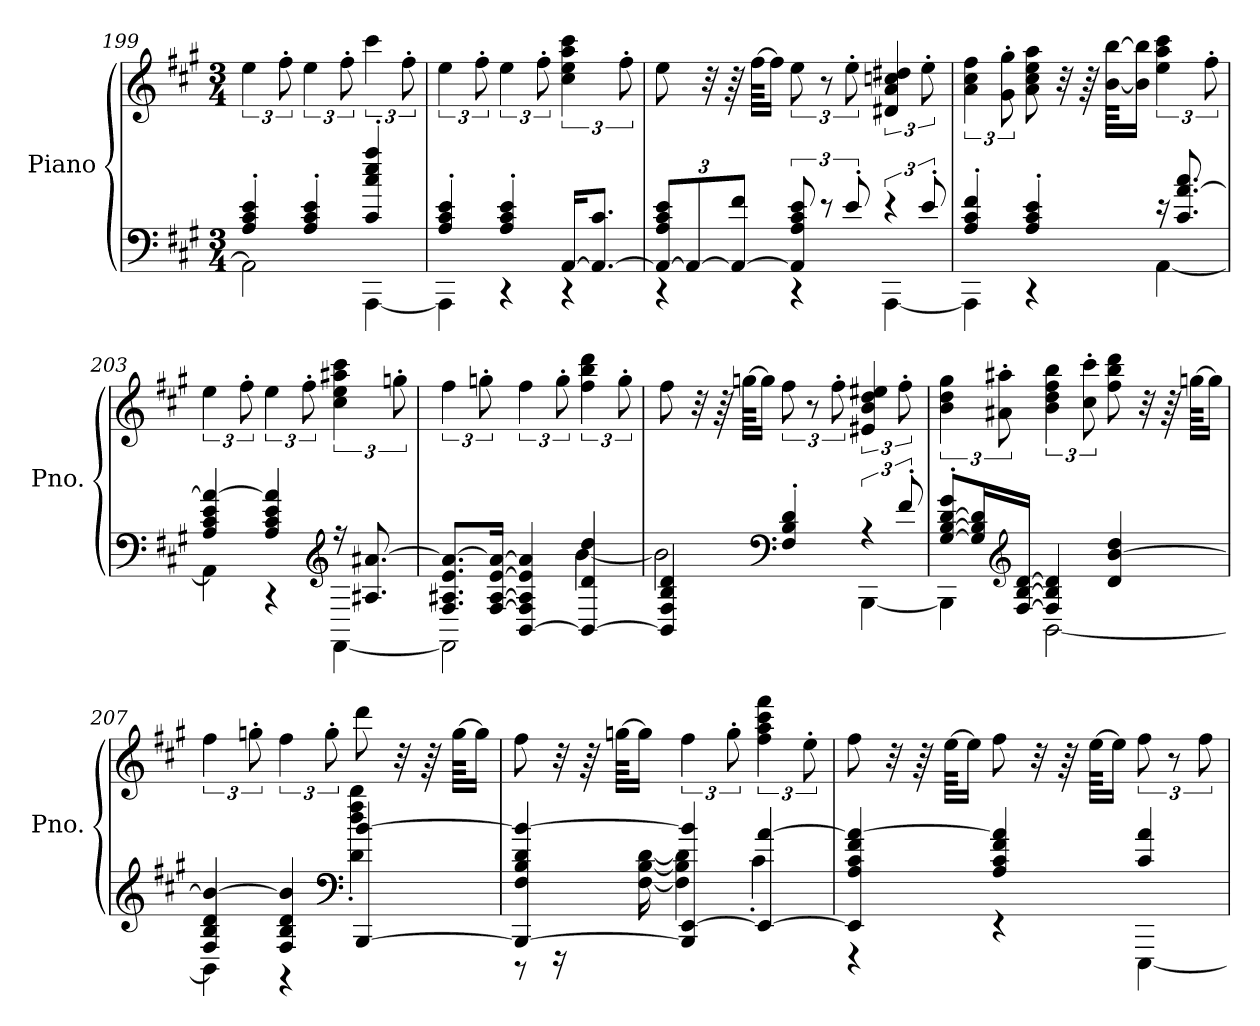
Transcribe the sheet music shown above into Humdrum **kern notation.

**kern	**kern
*part1	*part1
*staff2	*staff1
*I"Piano	*
*I'Pno.	*
*clefF4	*clefG2
*k[f#c#g#]	*k[f#c#g#]
*M3/4	*M3/4
=199	=199
*^	*
4A/' 4c#/' 4e/'	2AA\]	6ee\
.	.	12ff#'\
4A/' 4c#/' 4e/'	.	6ee\
.	.	12ff#'\
4c#/' 4cc#/' 4ee/' 4aa/'	[4AAA\	6ccc#\
.	.	12ff#'\
=200	=200	=200
4A/' 4c#/' 4e/'	4AAA\]	6ee\
.	.	12ff#'\
4A/' 4c#/' 4e/'	4r	6ee\
.	.	12ff#'\
[16AA/KL	4r	6cc#\ 6ee\ 6aa\ 6ccc#\
8.AA/_ 8.c#/J	.	.
.	.	12ff#'\
!!LO:PB:g=z
=201	=201	=201
*Xbrackettup	*	*
12AA/_ 12A/ 12c#/ 12e/L	4r	8ee\
12AA/_	.	.
.	.	32r
.	.	64r
12AA/_ 12f#/J	.	.
.	.	[64ff#\KKLL
.	.	16ff#\JJ]
*brackettup	*	*
12AA/] 12A/ 12c#/ 12e/	4r	12ee\
12r	.	12r
12e'/	.	12ee'\
6r	[4AAA\	6d#X/ 6a/ 6ccn/ 6dd#X/
12e'/	.	12ee'\
=202	=202	=202
4A/' 4c#/' 4f#/'	4AAA\]	6a\ 6cc#\ 6ff#\
.	.	12g#\' 12gg#\'
4A/' 4c#/' 4e/'	4r	8a\ 8cc#\ 8ee\ 8aa\
.	.	32r
.	.	64r
.	.	[64b\ [64bb\KKLL
.	.	16b\] 16bb\]JJ
16r	[4AA\	6ee\ 6aa\ 6ccc#\
8.c#/ [8.a/ 8.cc#/	.	.
.	.	12ff#'\
=203	=203	=203
4A/ 4c#/ 4e/ 4a/_	4AA\]	6ee\
.	.	12ff#'\
4A/ 4c#/ 4e/ 4a/]	4r	6ee\
.	.	12ff#'\
*clefG2	*	*
16r	[4FF#\	6cc#\ 6ee\ 6aa#X\ 6ccc#\
8.A#X/ [8.a#X/	.	.
.	.	12ggn'\
=204	=204	=204
8.F#/ 8.A#X/ 8.e/ 8.a#/_L	2FF#\]	6ff#\
.	.	12ggn'\
[16F#/ [16A#/ [16e/ 16a#/_Jk	.	.
[4BB/ 4F#/] 4A#/] 4e/] 4a#/]	.	6ff#\
.	.	12gg'\
4BB/_ 4d/ 4dd/	[4b\	6ff#\ 6bb\ 6ddd\
.	.	12gg'\
!!LO:LB:g=z
=205	=205	=205
4BB/] 4F#/ 4B/ 4d/	2b\]	8ff#\
.	.	32r
.	.	64r
.	.	[64ggn\KKLL
.	.	16gg\JJ]
*clefF4	*	*
4F#/' 4B/' 4d/'	.	12ff#\
.	.	12r
.	.	12ff#'\
6r	[4BBB\	6e#X/ 6b/ 6dd/ 6ee#X/
12f#'/	.	12ff#'\
=206	=206	=206
[8G#/' [8B/' [8d/' 8g#/'L	4BBB\]	6b\ 6dd\ 6gg#\
16G#/] 16B/] 16d/]L	.	.
.	.	12a#X\' 12aa#X\'
*clefG2	*	*
[16F#/ [16B/ [16d/JJ	.	.
4F#/] 4B/] 4d/]	[2BB\	6b\ 6dd\ 6ff#\ 6bb\
.	.	12cc#\' 12ccc#\'
4d/ [4b/ 4dd/	.	8ff#\ 8bb\ 8ddd\
.	.	32r
.	.	64r
.	.	[64ggn\KKLL
.	.	16gg\JJ]
=207	=207	=207
4F#/ 4B/ 4d/ 4b/_	4BB\]	6ff#\
.	.	12ggn'\
4F#/ 4B/ 4d/ 4b/]	4r	6ff#\
.	.	12gg'\
*clefF4	*	*
[4BBB/ [4b/	4d\' 4dd\' 4ff#\' 4bb\'	8ddd\
.	.	32r
.	.	64r
.	.	[64gg\KKLL
.	.	16gg\JJ]
!!LO:LB:g=z
=208	=208	=208
4BBB/_ 4F#/ 4B/ 4d/ 4b/_	8r	8ff#\
.	16r	32r
.	.	64r
.	.	[64ggn\KKLL
.	[16F#\ [16B\ [16d\	16gg\JJ]
4BBB/] [4EE/ 4b/]	4F#\] 4B\] 4d\]	6ff#\
.	.	12gg'\
4EE/_ [4a/	4c#'\	6ff#\ 6aa\ 6ccc#\ 6fff#\
.	.	12ee'\
=209	=209	=209
4EE/] 4A/ 4c#/ 4f#/ 4a/_	4r	8ff#\
.	.	32r
.	.	64r
.	.	[64ee\KKLL
.	.	16ee\JJ]
4A/ 4c#/ 4f#/ 4a/]	4r	8ff#\
.	.	32r
.	.	64r
.	.	[64ee\KKLL
.	.	16ee\JJ]
4c#/ 4a/	[4EEE\	12ff#\
.	.	12r
.	.	12ff#\
*v	*v	*
=	=
*-	*-
